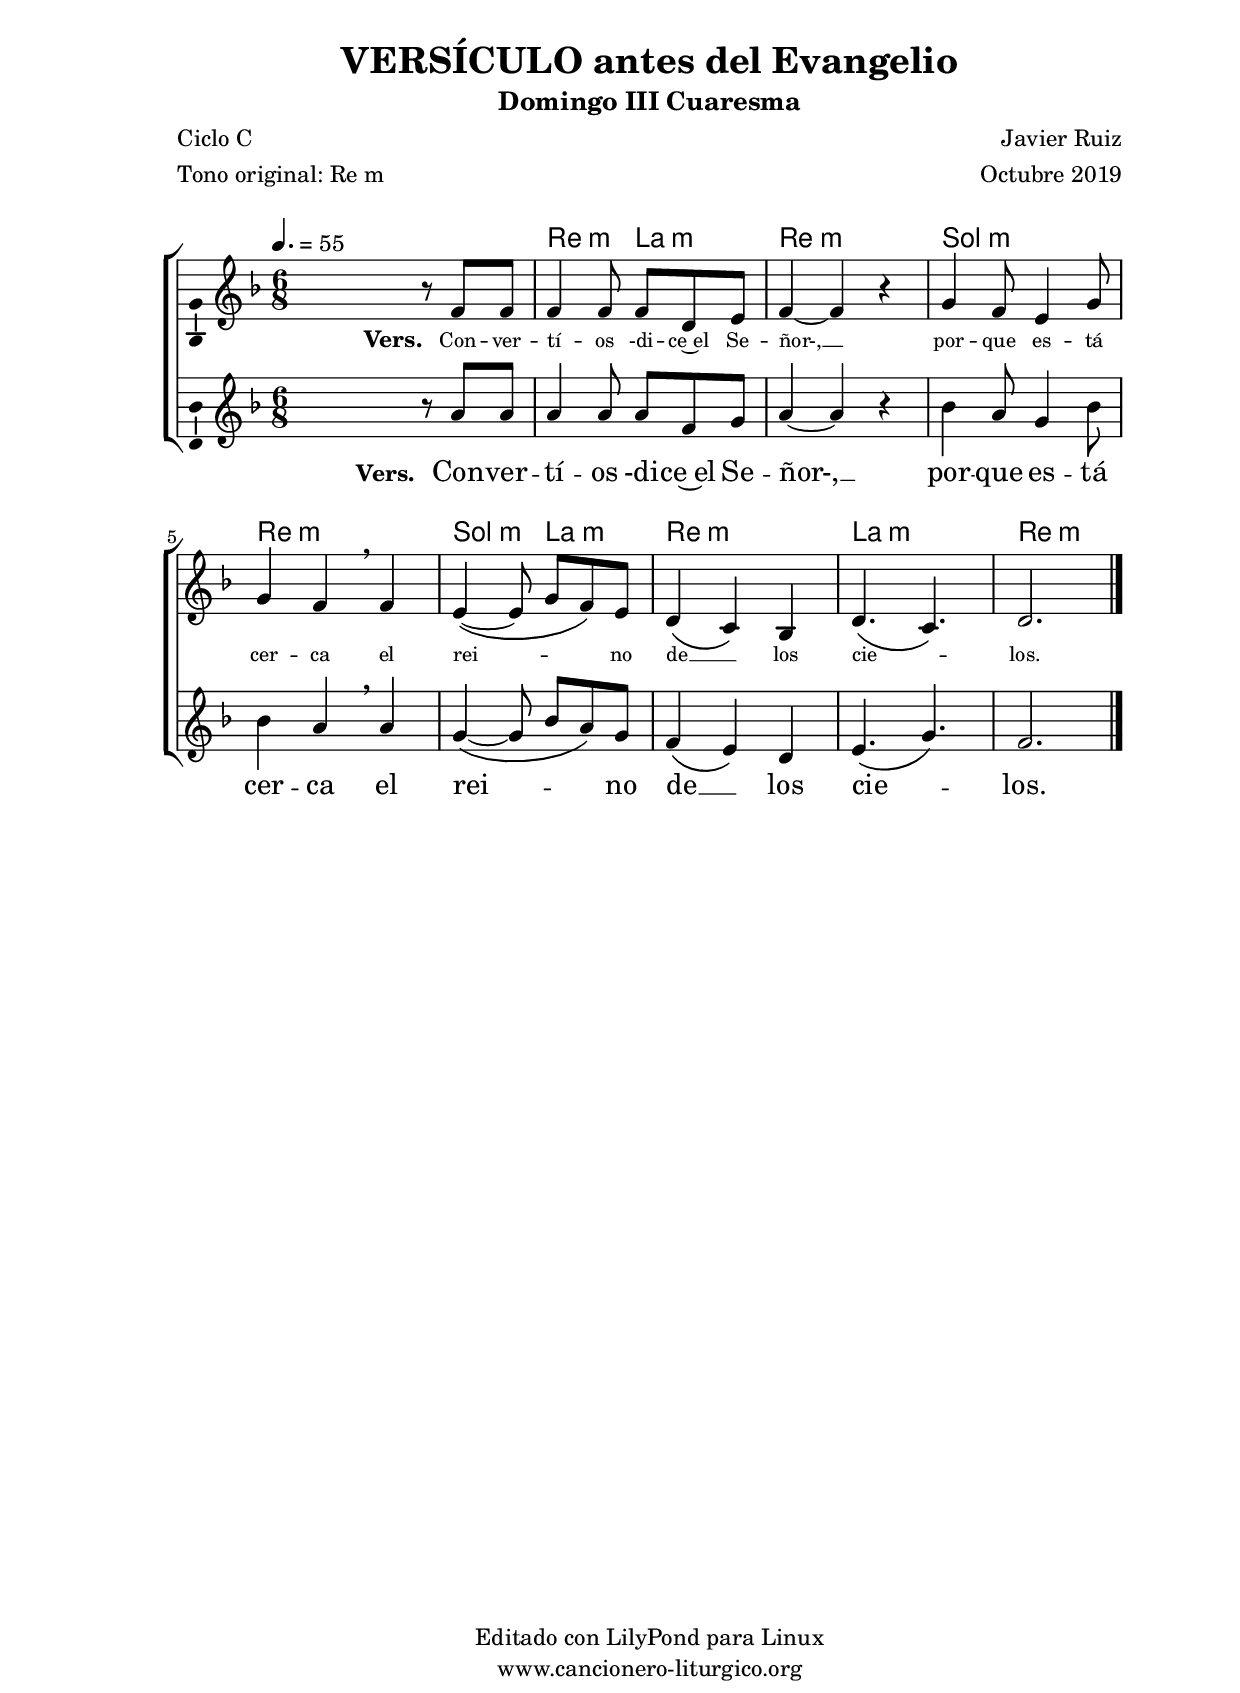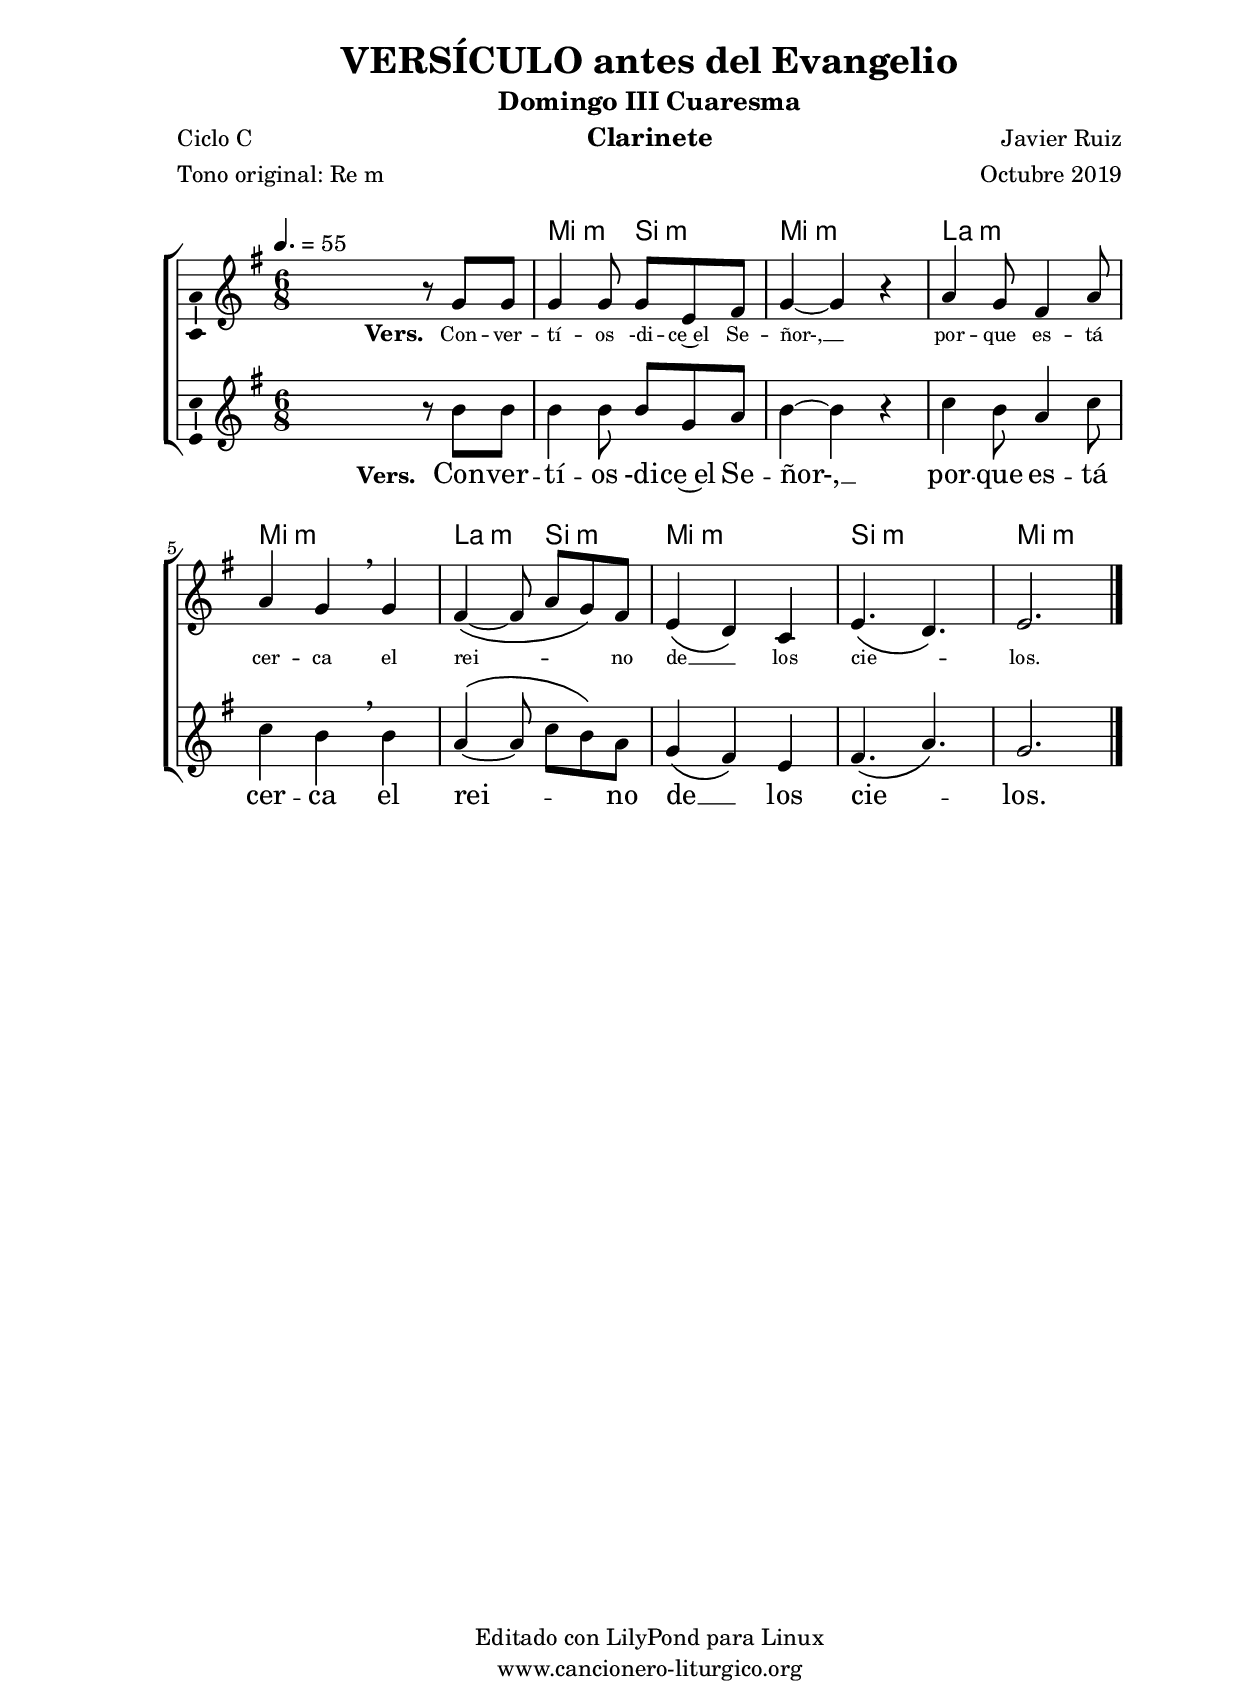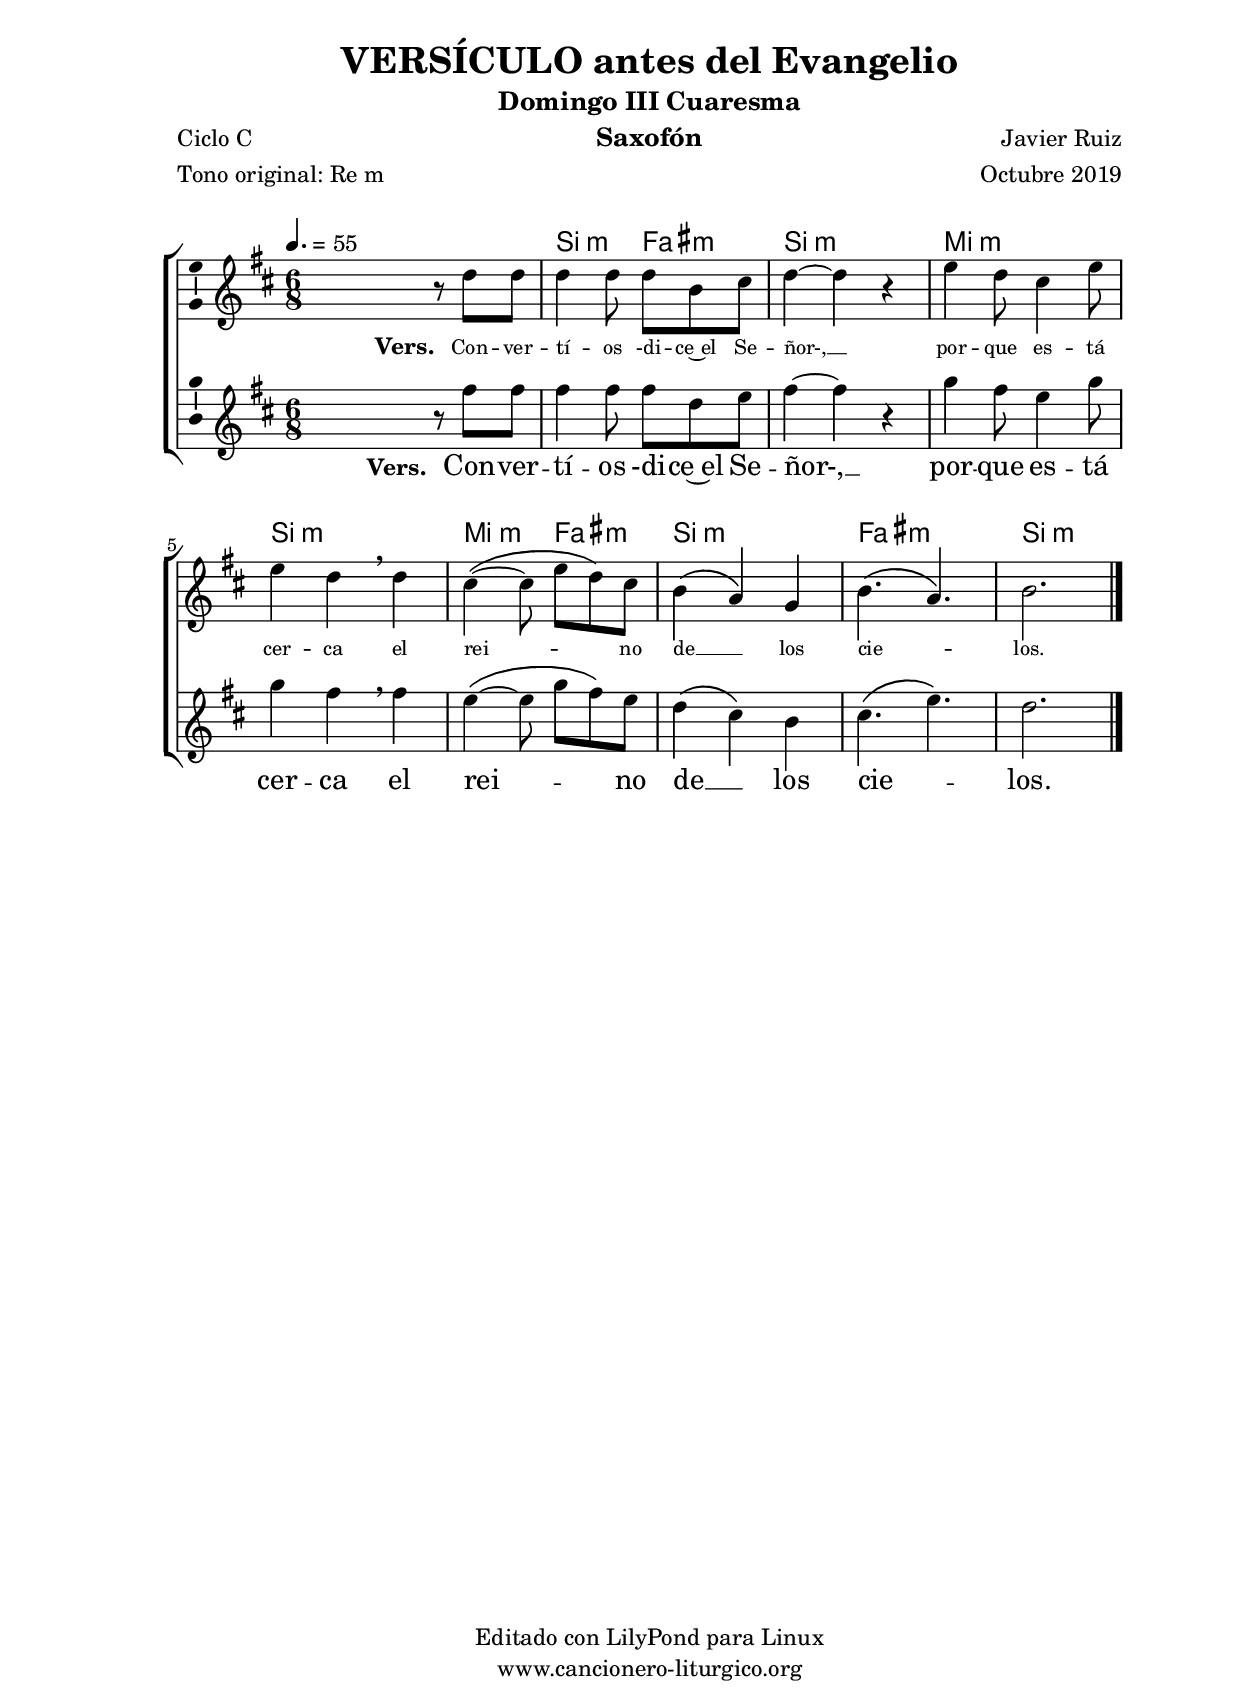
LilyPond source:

%
%para convertir .midi en .wav:
%timidity filename.midi -Ow -o finename.wav
%
%
%Para convertir de .wav a .mp3:
%lame -h -m j filename.wav
%
%
%para escuchar el midi:
%timidity nombrefichero.midi
%


%versión de lilypond para la que se ha escrito esta partitura:
\version "2.16.0"

	%Tamaño papel
	#(set-default-paper-size "a4")
	%Tamaño partitura
	#(set-global-staff-size 20)
	%No responde al pulsar sobre una nota
	#(ly:set-option 'point-and-click #f)

%parámetros del encabezamiento:
\header {
	title = "VERSÍCULO antes del Evangelio"
	subtitle = "Domingo III Cuaresma"
	composer = "Javier Ruiz"
	poet = "Ciclo C"
	meter = "Tono original: Re m"
	arranger = "Octubre 2019"
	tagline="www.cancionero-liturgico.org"
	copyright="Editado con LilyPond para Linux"
	tiempo = "Cuaresma"
	usos = "Aclamación"
	letra = "Convertíos -dice el Señor-, porque está cerca el reino de los cielos."
	}

%parámetros asociados al papel:
\paper  {
	oddHeaderMarkup = \markup {\fill-line { \on-the-fly #not-first-page \fromproperty #'header:title \on-the-fly #not-first-page \fromproperty #'header:composer }}
	evenHeaderMarkup = \markup {\fill-line { \fromproperty #'header:composer \fromproperty #'header:title }}
	#(set-paper-size "a4")
	print-page-number = ##f
	first-page-number = 1
	print-first-page-number = ##f
%	head-separation = 3.0 \cm
	top-margin = 1.5 \cm
%	top-margin = 2.0 \cm
%%%	bottom-margin = 0.5\cm
	bottom-margin = 0.2\cm
	left-margin = 3.0 \cm
	line-width = 16.0 \cm 
	indent = 0\mm
	interscoreline = 2.\mm
	between-system-space = 15\mm
%	para que las partituras no llenen la hoja:
	ragged-bottom = ##t
%	idem para la última hoja:
	ragged-last-bottom = ##f
%	para que las partituras llenen el ancho del papel:
	ragged-last = ##f
	after-title-space = 2.5 \cm
%page-count=2
system-count=2

	%Flexible Vertical Spacing
%	markup-markup-spacing =
%	#'((basic-distance . 15) (minimum-distance . 15) (padding . 3))
	markup-system-spacing =
	#'((basic-distance . 15) (minimum-distance . 15) (padding . 3))
	system-system-spacing =
	#'((basic-distance . 15) (minimum-distance . 15) (padding . 3))
	score-system-spacing =
	#'((basic-distance . 15) (minimum-distance . 15) (padding . 5))
%	top-system-spacing = % header
%	#'((basic-distance . 8) (minimum-distance . 0) (padding . 0))
%	top-markup-spacing =
%	#'((basic-distance . 20) (minimum-distance . 20) (padding . 0))
	last-bottom-spacing = % footer
	#'((basic-distance . 5) (minimum-distance . 5) (padding . 0))
%	score-markup-spacing =
%	#'((basic-distance . 16) (minimum-distance . 13) (padding . 0))

	}


%parámetros que afectan a toda la partitura:
global =  {
	%clave de sol (G):
	\clef G
	%armadura:
%	\transpose ees f
	\key d \minor
	\tempo 4.=55
	\set Score.tempoHideNote = ##f
	}


acordes = {
	\italianChords
	\chordmode {
%	\transpose ees f
{

s2.
d4.:m a:m d2.:m g:m d:m g4.:m a:m d2.:m a2.:m d2.:m

	}
	}
}


melodiatrompeta = 
%	\transpose ees f
{

	\relative c''{
	\time 6/8

s4. r4.
r2.
f4 a g8 f
e4. g
f2.
r2.
d4 f e8 d
c4. e
f2.

}
	\bar "|."
	}


melodiatres = 
%	\transpose ees f
{

	\relative c''{
	\time 6/8

s4 s8 r8 f,8 f
f4 f8 f d e
f4~f r4
g4 f8 e4 g8
g4 f \breathe f
e4~ \(e8 g f\) e
d4 \(c\) bes
d4. \(c\)
d2.

}

	\bar "|."
	}


melodiabajo = 
%	\transpose ees f
{

	%clave de fa (F):
	\clef F

	\relative c{
	\time 6/8

s4. r4 r8
d4 d8 a'4 a8
d,4 d e8 d
g4 g8 g f e
f4 e d
bes4 bes8 c4 c8
d4 d g8 f
e4 f8 g f e
d2.

}
	\bar "|."
	}


melodia = 
%	\transpose ees f
{

	\relative c'{
	\time 6/8

s4 s8 r8 a'8 a
a4 a8 a f g
a4~a r4
bes4 a8 g4 bes8
bes4 a \breathe a4
g4~ \(g8 bes a\) g
f4 \(e\) d
e4. \(g\)
f2.

}
	\bar "|."
	}


texto = \lyricmode {
\set stanza =#"Vers. " Con -- ver -- tí -- os -di -- ce~el Se -- ñor-, __
por -- que es -- tá cer -- ca el rei -- _ _ no de __ _ los cie -- _ los.
%\set stanza =#"Vers. " Con -- ver -- tí -- os -di -- ce~el Se -- ñor-, __
%por -- que es -- tá cer -- ca el rei -- no de __ _ los cie -- _ _ los. __ _ _

	}

textotres = \lyricmode {
\override LyricText #'font-size = #-1
\set stanza =#"Vers. " Con -- ver -- tí -- os -di -- ce~el Se -- ñor-, __
por -- que es -- tá cer -- ca el rei -- _ _ no de __ _ los cie -- _ los.

	}


acordesStaff = \context ChordNames = acordesStaff <<
	\set Staff.midiInstrument = #"choir aahs"
	\set Staff.midiMinimumVolume = #0.3
	\set Staff.midiMaximumVolume = #0.5
	\set chordChanges = ##f
	\acordes
	>>

voztrompetaStaff = \context Voice = voztrompetaStaff
<<
	\override Staff.StaffSymbol #'staff-space = #(magstep -0.35)
	\set Staff.midiInstrument = #"trumpet"
	\set Staff.midiMinimumVolume = #0.4
	\set Staff.midiMaximumVolume = #0.6
	\global
	\melodiatrompeta
	>>

voztresStaff = \context Voice = voztresStaff
\with {\consists "Ambitus_engraver"}
<<
%	\override Staff.StaffSymbol #'staff-space = #(magstep -0.35)
	\set Staff.midiInstrument = #"violin"
	\set Staff.midiMinimumVolume = #0.6
	\set Staff.midiMaximumVolume = #0.8
	\global
	\relative c' \melodiatres
	>>

vozStaff = \context Voice = vozStaff
\with {\consists "Ambitus_engraver"}
<<
%	\set Staff.instrumentName = ""
%	\set Staff.shortInstrumentName = ""
%	\set Staff.midiInstrument = #"clarinet"
%	\set Staff.midiInstrument = #"cello"
	\set Staff.midiInstrument = #"flute"
%	\set Staff.midiInstrument = #"electric guitar (jazz)"
%	\set Staff.midiInstrument = #"english horn"
%	\set Staff.midiInstrument = #"violin"
%	\set Staff.midiInstrument = #"glockenspiel"
	\set Staff.midiMinimumVolume = #0.8
	\set Staff.midiMaximumVolume = #1.0
	\global
	\melodia
	>>

vozbajoStaff = \context Voice = vozbajoStaff
<<
	\override Staff.StaffSymbol #'staff-space = #(magstep -0.35)
	\set Staff.midiInstrument = #"english horn"
	\set Staff.midiMinimumVolume = #0.6
	\set Staff.midiMaximumVolume = #0.8
	\global
	\melodiabajo
	>>

textoStaff = \context Lyrics = textoStaff <<
	\lyricsto vozStaff \texto
	>>

textotresStaff = \context Lyrics = textotresStaff <<
	\lyricsto voztresStaff \textotres
	>>


\book {
	\score {
		<<
		\context ChoirStaff {
%			\override StaffGroup.SystemStartBracket #'collapse-height = #1
%			\override Score.SystemStartBar #'collapse-height = #1
			<<
			\acordesStaff
%			\voztrompetaStaff
			\voztresStaff
			\textotresStaff
			\vozStaff
			\textoStaff
%			\vozbajoStaff
			>>
			}
		>>
		\layout {
	    		\context {
				\Lyrics
				\override LyricText #'font-size = #2
				}
	   		 \context {
				\Score
				\override StaffSymbol #'staff-space = #(magstep +3)
				}
			}
		}
	\score {
		\unfoldRepeats
		<<
		\context ChoirStaff {
			<<
			\acordesStaff
			\voztrompetaStaff
			\voztresStaff
			\vozStaff
			\vozbajoStaff
			>>
			}
		>>
		\midi {
	  		\context {
	  			\Score
				tempoWholesPerMinute = #(ly:make-moment 70 4)
				}
			}
		}
	}

%Partitura para clarinete
#(define output-suffix "C")
\book {
	\header{
		instrument = "Clarinete"
		}
	\score {
		<<
		\context ChoirStaff {
%			\override StaffGroup.SystemStartBracket #'collapse-height = #1
%			\override Score.SystemStartBar #'collapse-height = #1
\transpose c d
			<<
			\acordesStaff
%			\voztrompetaStaff
			\voztresStaff
			\textotresStaff
			\vozStaff
			\textoStaff
%			\vozbajoStaff
			>>
			}
		>>
		\layout {
	    		\context {
				\Lyrics
				\override LyricText #'font-size = #2
				}
	   		 \context {
				\Score
				\override StaffSymbol #'staff-space = #(magstep +3)
				}
			}
		}
	}

%Partitura para saxofón
#(define output-suffix "S")
\book {
	\header{
		instrument = "Saxofón"
		}
	\score {
		<<
		\context ChoirStaff {
%			\override StaffGroup.SystemStartBracket #'collapse-height = #1
%			\override Score.SystemStartBar #'collapse-height = #1
\transpose c a
			<<
			\acordesStaff
%			\voztrompetaStaff
			\voztresStaff
			\textotresStaff
			\vozStaff
			\textoStaff
%			\vozbajoStaff
			>>
			}
		>>
		\layout {
	    		\context {
				\Lyrics
				\override LyricText #'font-size = #2
				}
	   		 \context {
				\Score
				\override StaffSymbol #'staff-space = #(magstep +3)
				}
			}
		}
	}


